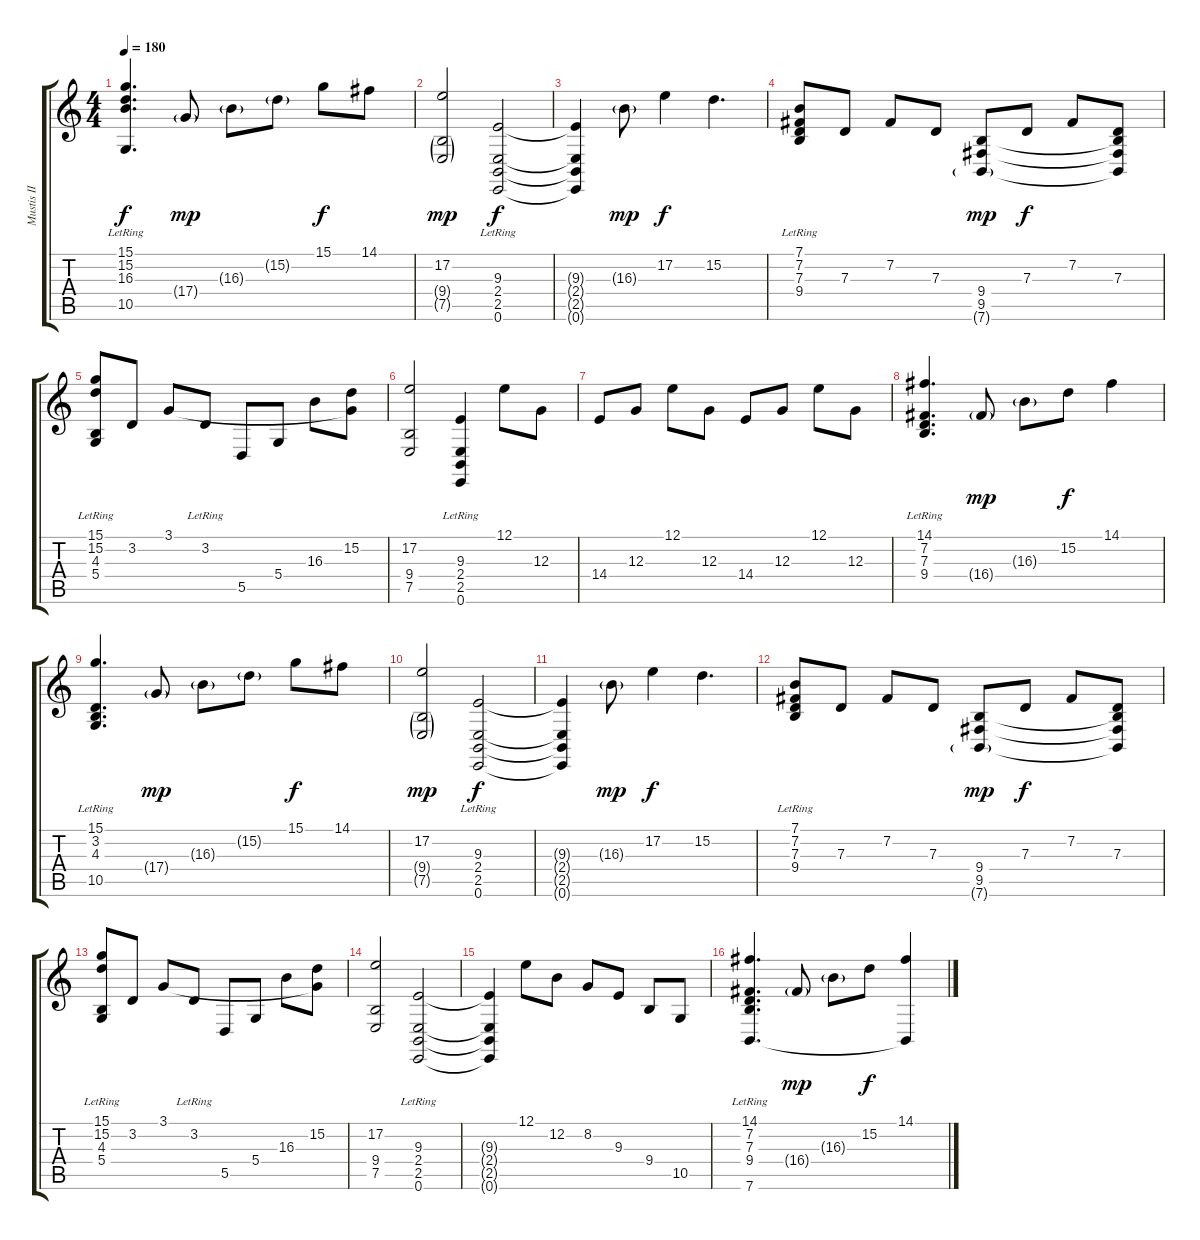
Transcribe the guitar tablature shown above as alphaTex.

\track ("Mustis II" "Mustis II") {instrument electricgrandpiano}
\staff {score tabs}
\tuning (E4 B3 G3 D3 A2 E2) {hide}
\ts (4 4)
\tempo 180
\clef g2
\ks c
(15.1{lr} 15.2{lr} 16.3{lr} 10.5{lr}).4{d dy f} 17.4{g}.8{dy mp} 16.3{g}.8 15.2{g}.8 15.1.8{dy f} 14.1.8 |
(17.2 9.4{g} 7.5{g}).2{dy mp} (9.3{lr} 2.4{lr} 2.5{lr} 0.6{lr}).2{dy f} |
(9.3{t} 2.4{t} 2.5{t} 0.6{t}).4 16.3{g}.8{dy mp} 17.2.4{dy f} 15.2.4{d} |
(7.1{lr} 7.2{lr} 7.3{lr} 9.4{lr}).8 7.3.8 7.2.8 7.3.8 (9.4 9.5 7.6{g}).8{dy mp} 7.3.8{dy f} 7.2.8 (7.3 9.4{t} 9.5{t} 7.6{t}).8 |
(15.1{lr} 15.2 4.3{lr} 5.4{lr}).8 3.2.8 3.1.8 3.2{lr}.8 5.5.8 5.4.8 16.3.8 (3.1{t} 15.2).8 |
(17.2 9.4 7.5).2 (9.3{lr} 2.4{lr} 2.5{lr} 0.6{lr}).4 12.1.8 12.3.8 |
14.4.8 12.3.8 12.1.8 12.3.8 14.4.8 12.3.8 12.1.8 12.3.8 |
(14.1{lr} 7.2{lr} 7.3{lr} 9.4).4{d} 16.4{g}.8{dy mp} 16.3{g}.8 15.2.8{dy f} 14.1.4 |
(15.1{lr} 3.2{lr} 4.3{lr} 10.5{lr}).4{d} 17.4{g}.8{dy mp} 16.3{g}.8 15.2{g}.8 15.1.8{dy f} 14.1.8 |
(17.2 9.4{g} 7.5{g}).2{dy mp} (9.3{lr} 2.4{lr} 2.5{lr} 0.6{lr}).2{dy f} |
(9.3{t} 2.4{t} 2.5{t} 0.6{t}).4 16.3{g}.8{dy mp} 17.2.4{dy f} 15.2.4{d} |
(7.1{lr} 7.2{lr} 7.3{lr} 9.4{lr}).8 7.3.8 7.2.8 7.3.8 (9.4 9.5 7.6{g}).8{dy mp} 7.3.8{dy f} 7.2.8 (7.3 9.4{t} 9.5{t} 7.6{t}).8 |
(15.1{lr} 15.2 4.3{lr} 5.4{lr}).8 3.2.8 3.1.8 3.2{lr}.8 5.5.8 5.4.8 16.3.8 (3.1{t} 15.2).8 |
(17.2 9.4 7.5).2 (9.3{lr} 2.4{lr} 2.5{lr} 0.6{lr}).2 |
(9.3{t} 2.4{t} 2.5{t} 0.6{t}).4 12.1.8 12.2.8 8.2.8 9.3.8 9.4.8 10.5.8 |
(14.1{lr} 7.2{lr} 7.3{lr} 9.4 7.6).4{d} 16.4{g}.8{dy mp} 16.3{g}.8 15.2.8{dy f} (14.1 7.6{t}).4
